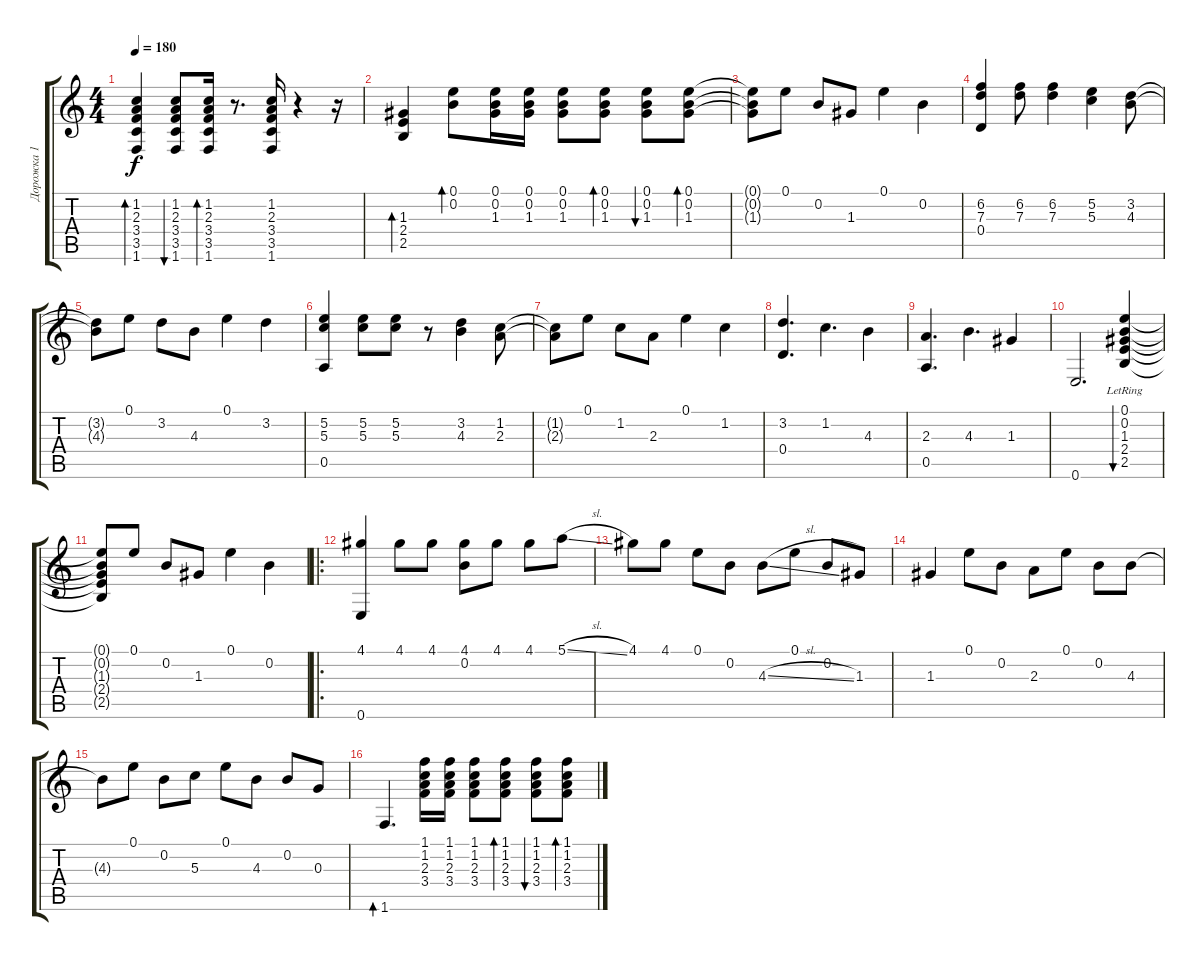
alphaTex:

\track ("Дорожка 1" "Дорожка 1") {instrument acousticguitarsteel}
\staff {score tabs}
\tuning (E4 B3 G3 D3 A2 E2) {hide}
\ts (4 4)
\tempo 180
\clef g2
\ks c
(1.2 2.3 3.4 3.5 1.6).4{bd 30 dy f} (1.2 2.3 3.4 3.5 1.6).8{bu 30} (1.2 2.3 3.4 3.5 1.6).16{bd 30} r.8{d} (1.2 2.3 3.4 3.5 1.6).16 r.4 r.16 |
(1.3 2.4 2.5).4{bd 30} (0.1 0.2).8{bd 30} (0.1 0.2 1.3).16 (0.1 0.2 1.3).16 (0.1 0.2 1.3).8 (0.1 0.2 1.3).8{bd 30} (0.1 0.2 1.3).8{bu 30} (0.1 0.2 1.3).8{bd 30} |
(0.1{t} 0.2{t} 1.3{t}).8 0.1.8 0.2.8 1.3.8 0.1.4 0.2.4 |
(6.2 7.3 0.4).4 (6.2 7.3).8 (6.2 7.3).4 (5.2 5.3).4 (3.2 4.3).8 |
(3.2{t} 4.3{t}).8 0.1.8 3.2.8 4.3.8 0.1.4 3.2.4 |
(5.2 5.3 0.5).4 (5.2 5.3).8 (5.2 5.3).8 r.8 (3.2 4.3).4 (1.2 2.3).8 |
(1.2{t} 2.3{t}).8 0.1.8 1.2.8 2.3.8 0.1.4 1.2.4 |
(3.2 0.4).4{d} 1.2.4{d} 4.3.4 |
(2.3 0.5).4{d} 4.3.4{d} 1.3.4 |
0.6.2{d} (0.1{lr} 0.2{lr} 1.3{lr} 2.4{lr} 2.5{lr}).4{bu 480} |
(0.1{t} 0.2{t} 1.3{t} 2.4{t} 2.5{t}).8 0.1.8 0.2.8 1.3.8 0.1.4 0.2.4 |
\ro
(4.1 0.6).4 4.1.8 4.1.8 (4.1 0.2).8 4.1.8 4.1.8 5.1{sl}.8 |
4.1.8 4.1.8 0.1.8 0.2.8 4.3{sl}.8 0.1.8 0.2.8 1.3.8 |
1.3.4 0.1.8 0.2.8 2.3.8 0.1.8 0.2.8 4.3.8 |
4.3{t}.8 0.1.8 0.2.8 5.3.8 0.1.8 4.3.8 0.2.8 0.3.8 |
1.6.4{d bd 30} (1.1 1.2 2.3 3.4).16 (1.1 1.2 2.3 3.4).16 (1.1 1.2 2.3 3.4).8 (1.1 1.2 2.3 3.4).8{bd 30} (1.1 1.2 2.3 3.4).8{bu 30} (1.1 1.2 2.3 3.4).8{bd 30}
